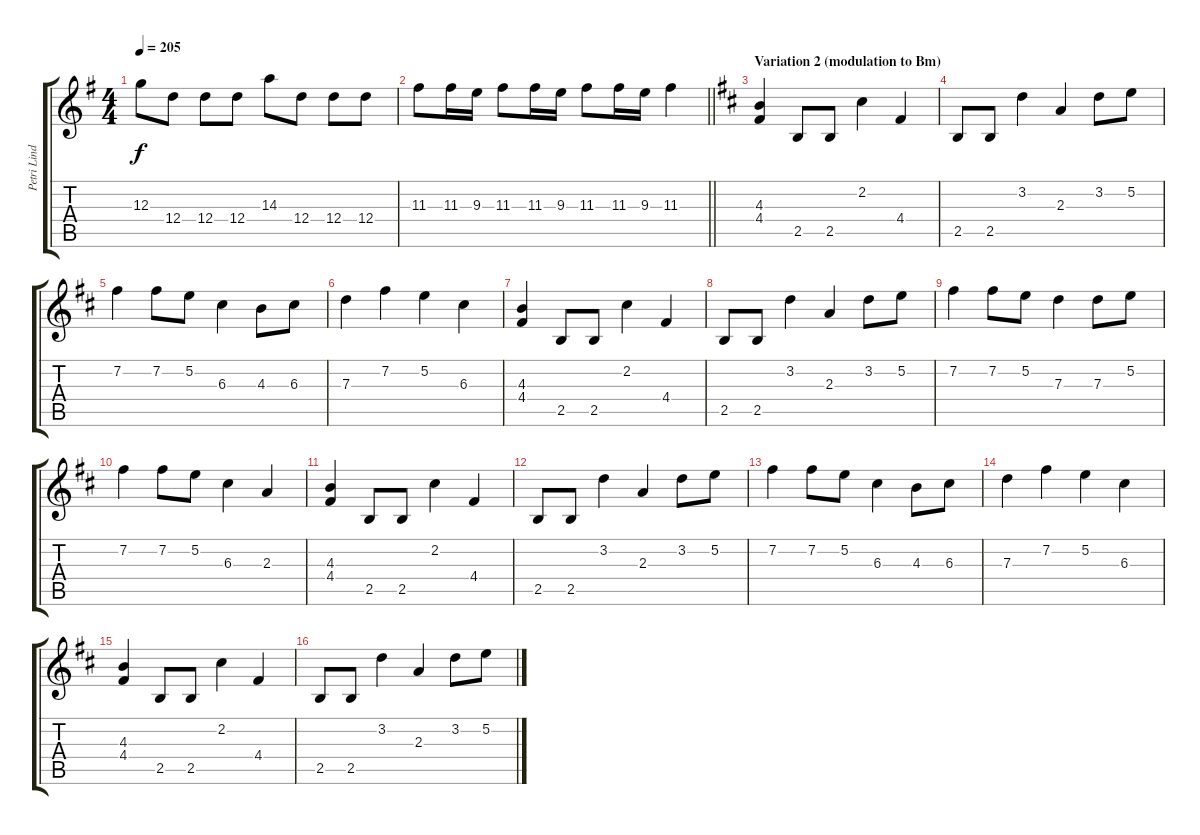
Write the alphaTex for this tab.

\track ("Petri Lindroos" "Petri Lind") {instrument distortionguitar}
\staff {score tabs}
\tuning (E4 B3 G3 D3 A2 E2) {hide}
\ts (4 4)
\tempo 205
\clef g2
\ks eminor
12.3.8{dy f} 12.4.8 12.4.8 12.4.8 14.3.8 12.4.8 12.4.8 12.4.8 |
\barLineRight lightlight
11.3.8 11.3.16 9.3.16 11.3.8 11.3.16 9.3.16 11.3.8 11.3.16 9.3.16 11.3.4 |
\section ("" "Variation 2 (modulation to Bm)")
\ks bminor
(4.3 4.4).4 2.5.8 2.5.8 2.2.4 4.4.4 |
2.5.8 2.5.8 3.2.4 2.3.4 3.2.8 5.2.8 |
7.2.4 7.2.8 5.2.8 6.3.4 4.3.8 6.3.8 |
7.3.4 7.2.4 5.2.4 6.3.4 |
(4.3 4.4).4 2.5.8 2.5.8 2.2.4 4.4.4 |
2.5.8 2.5.8 3.2.4 2.3.4 3.2.8 5.2.8 |
7.2.4 7.2.8 5.2.8 7.3.4 7.3.8 5.2.8 |
7.2.4 7.2.8 5.2.8 6.3.4 2.3.4 |
(4.3 4.4).4 2.5.8 2.5.8 2.2.4 4.4.4 |
2.5.8 2.5.8 3.2.4 2.3.4 3.2.8 5.2.8 |
7.2.4 7.2.8 5.2.8 6.3.4 4.3.8 6.3.8 |
7.3.4 7.2.4 5.2.4 6.3.4 |
(4.3 4.4).4 2.5.8 2.5.8 2.2.4 4.4.4 |
2.5.8 2.5.8 3.2.4 2.3.4 3.2.8 5.2.8
